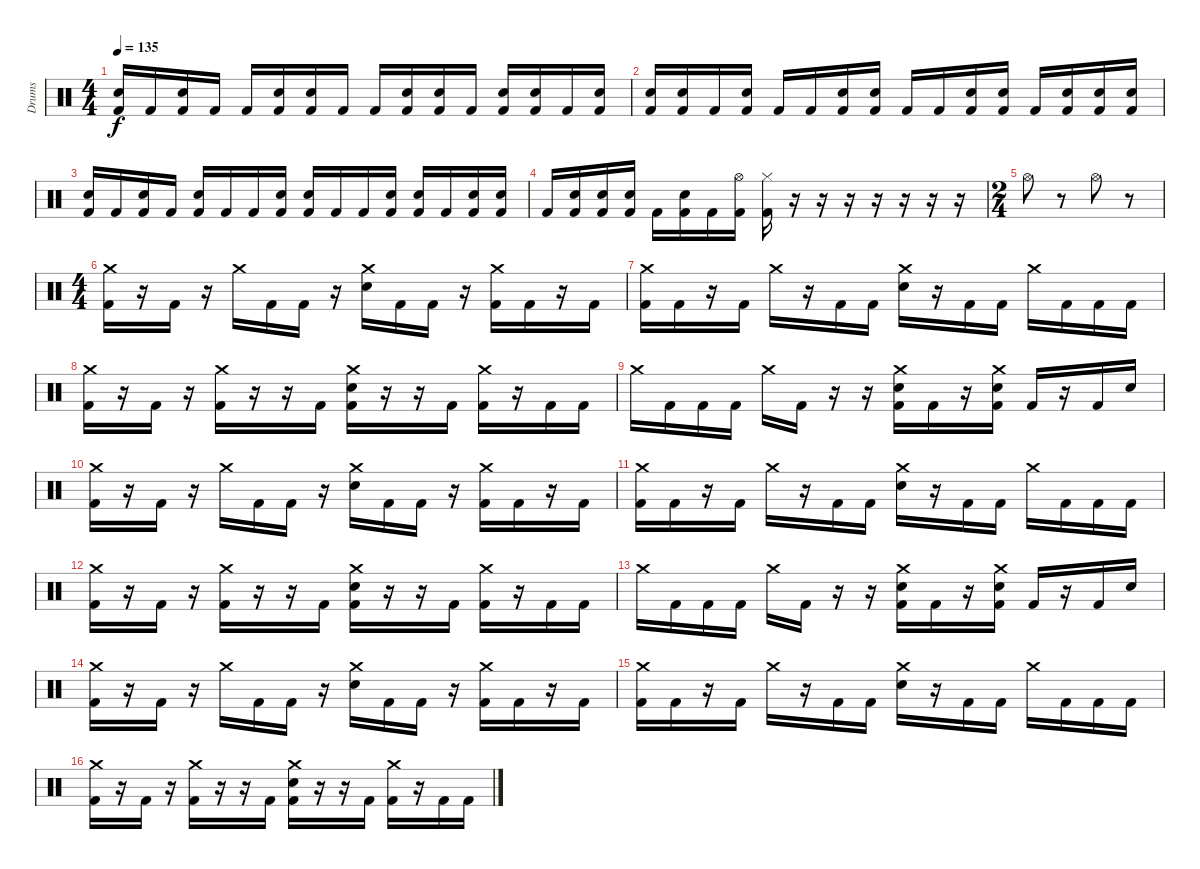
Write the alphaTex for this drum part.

\track ("Drums" "Drums") {instrument percussion}
\staff {score}
\articulation defaults
\ts (4 4)
\tempo 135
\clef neutral
\ks c
("Electric Snare (hit)" "Kick (hit) 2").16{dy f} "Kick (hit) 2".16 ("Electric Snare (hit)" "Kick (hit) 2").16 "Kick (hit) 2".16 "Kick (hit) 2".16 ("Electric Snare (hit)" "Kick (hit) 2").16 ("Electric Snare (hit)" "Kick (hit) 2").16 "Kick (hit) 2".16 "Kick (hit) 2".16 ("Electric Snare (hit)" "Kick (hit) 2").16 ("Electric Snare (hit)" "Kick (hit) 2").16 "Kick (hit) 2".16 ("Electric Snare (hit)" "Kick (hit) 2").16 ("Electric Snare (hit)" "Kick (hit) 2").16 "Kick (hit) 2".16 ("Electric Snare (hit)" "Kick (hit) 2").16 |
("Electric Snare (hit)" "Kick (hit) 2").16 ("Electric Snare (hit)" "Kick (hit) 2").16 "Kick (hit) 2".16 ("Electric Snare (hit)" "Kick (hit) 2").16 "Kick (hit) 2".16 "Kick (hit) 2".16 ("Electric Snare (hit)" "Kick (hit) 2").16 ("Electric Snare (hit)" "Kick (hit) 2").16 "Kick (hit) 2".16 "Kick (hit) 2".16 ("Electric Snare (hit)" "Kick (hit) 2").16 ("Electric Snare (hit)" "Kick (hit) 2").16 "Kick (hit) 2".16 ("Electric Snare (hit)" "Kick (hit) 2").16 ("Electric Snare (hit)" "Kick (hit) 2").16 ("Electric Snare (hit)" "Kick (hit) 2").16 |
("Electric Snare (hit)" "Kick (hit) 2").16 "Kick (hit) 2".16 ("Electric Snare (hit)" "Kick (hit) 2").16 "Kick (hit) 2".16 ("Electric Snare (hit)" "Kick (hit) 2").16 "Kick (hit) 2".16 "Kick (hit) 2".16 ("Electric Snare (hit)" "Kick (hit) 2").16 ("Electric Snare (hit)" "Kick (hit) 2").16 "Kick (hit) 2".16 "Kick (hit) 2".16 ("Electric Snare (hit)" "Kick (hit) 2").16 ("Electric Snare (hit)" "Kick (hit) 2").16 "Kick (hit) 2".16 ("Electric Snare (hit)" "Kick (hit) 2").16 ("Electric Snare (hit)" "Kick (hit) 2").16 |
"Kick (hit) 2".16 ("Electric Snare (hit)" "Kick (hit) 2").16 ("Electric Snare (hit)" "Kick (hit) 2").16 ("Electric Snare (hit)" "Kick (hit) 2").16 "Kick (hit) 2".16 ("Electric Snare (hit)" "Kick (hit) 2").16 "Kick (hit) 2".16 ("Hi-Hat (open)" "Kick (hit) 2").16 ("Hi-Hat (closed)" "Kick (hit) 2").16 r.16 r.16 r.16 r.16 r.16 r.16 r.16 |
\ts (2 4)
"Hi-Hat (open)".8 r.8 "Hi-Hat (open)".8 r.8 |
\ts (4 4)
("Crash medium (hit)" "Kick (hit) 2").16 r.16 "Kick (hit) 2".16 r.16 "Crash medium (hit)".16 "Kick (hit) 2".16 "Kick (hit) 2".16 r.16 ("Crash medium (hit)" "Electric Snare (hit)").16 "Kick (hit) 2".16 "Kick (hit) 2".16 r.16 ("Crash medium (hit)" "Kick (hit) 2").16 "Kick (hit) 2".16 r.16 "Kick (hit) 2".16 |
("Crash medium (hit)" "Kick (hit) 2").16 "Kick (hit) 2".16 r.16 "Kick (hit) 2".16 "Crash medium (hit)".16 r.16 "Kick (hit) 2".16 "Kick (hit) 2".16 ("Crash medium (hit)" "Electric Snare (hit)").16 r.16 "Kick (hit) 2".16 "Kick (hit) 2".16 "Crash medium (hit)".16 "Kick (hit) 2".16 "Kick (hit) 2".16 "Kick (hit) 2".16 |
("Crash medium (hit)" "Kick (hit) 2").16 r.16 "Kick (hit) 2".16 r.16 ("Crash medium (hit)" "Kick (hit) 2").16 r.16 r.16 "Kick (hit) 2".16 ("Crash medium (hit)" "Electric Snare (hit)" "Kick (hit) 2").16 r.16 r.16 "Kick (hit) 2".16 ("Crash medium (hit)" "Kick (hit) 2").16 r.16 "Kick (hit) 2".16 "Kick (hit) 2".16 |
"Crash medium (hit)".16 "Kick (hit) 2".16 "Kick (hit) 2".16 "Kick (hit) 2".16 "Crash medium (hit)".16 "Kick (hit) 2".16 r.16 r.16 ("Crash medium (hit)" "Electric Snare (hit)" "Kick (hit) 2").16 "Kick (hit) 2".16 r.16 ("Crash medium (hit)" "Electric Snare (hit)" "Kick (hit) 2").16 "Kick (hit) 2".16 r.16 "Kick (hit) 2".16 "Electric Snare (hit)".16 |
("Crash medium (hit)" "Kick (hit) 2").16 r.16 "Kick (hit) 2".16 r.16 "Crash medium (hit)".16 "Kick (hit) 2".16 "Kick (hit) 2".16 r.16 ("Crash medium (hit)" "Electric Snare (hit)").16 "Kick (hit) 2".16 "Kick (hit) 2".16 r.16 ("Crash medium (hit)" "Kick (hit) 2").16 "Kick (hit) 2".16 r.16 "Kick (hit) 2".16 |
("Crash medium (hit)" "Kick (hit) 2").16 "Kick (hit) 2".16 r.16 "Kick (hit) 2".16 "Crash medium (hit)".16 r.16 "Kick (hit) 2".16 "Kick (hit) 2".16 ("Crash medium (hit)" "Electric Snare (hit)").16 r.16 "Kick (hit) 2".16 "Kick (hit) 2".16 "Crash medium (hit)".16 "Kick (hit) 2".16 "Kick (hit) 2".16 "Kick (hit) 2".16 |
("Crash medium (hit)" "Kick (hit) 2").16 r.16 "Kick (hit) 2".16 r.16 ("Crash medium (hit)" "Kick (hit) 2").16 r.16 r.16 "Kick (hit) 2".16 ("Crash medium (hit)" "Electric Snare (hit)" "Kick (hit) 2").16 r.16 r.16 "Kick (hit) 2".16 ("Crash medium (hit)" "Kick (hit) 2").16 r.16 "Kick (hit) 2".16 "Kick (hit) 2".16 |
"Crash medium (hit)".16 "Kick (hit) 2".16 "Kick (hit) 2".16 "Kick (hit) 2".16 "Crash medium (hit)".16 "Kick (hit) 2".16 r.16 r.16 ("Crash medium (hit)" "Electric Snare (hit)" "Kick (hit) 2").16 "Kick (hit) 2".16 r.16 ("Crash medium (hit)" "Electric Snare (hit)" "Kick (hit) 2").16 "Kick (hit) 2".16 r.16 "Kick (hit) 2".16 "Electric Snare (hit)".16 |
("Crash medium (hit)" "Kick (hit) 2").16 r.16 "Kick (hit) 2".16 r.16 "Crash medium (hit)".16 "Kick (hit) 2".16 "Kick (hit) 2".16 r.16 ("Crash medium (hit)" "Electric Snare (hit)").16 "Kick (hit) 2".16 "Kick (hit) 2".16 r.16 ("Crash medium (hit)" "Kick (hit) 2").16 "Kick (hit) 2".16 r.16 "Kick (hit) 2".16 |
("Crash medium (hit)" "Kick (hit) 2").16 "Kick (hit) 2".16 r.16 "Kick (hit) 2".16 "Crash medium (hit)".16 r.16 "Kick (hit) 2".16 "Kick (hit) 2".16 ("Crash medium (hit)" "Electric Snare (hit)").16 r.16 "Kick (hit) 2".16 "Kick (hit) 2".16 "Crash medium (hit)".16 "Kick (hit) 2".16 "Kick (hit) 2".16 "Kick (hit) 2".16 |
("Crash medium (hit)" "Kick (hit) 2").16 r.16 "Kick (hit) 2".16 r.16 ("Crash medium (hit)" "Kick (hit) 2").16 r.16 r.16 "Kick (hit) 2".16 ("Crash medium (hit)" "Electric Snare (hit)" "Kick (hit) 2").16 r.16 r.16 "Kick (hit) 2".16 ("Crash medium (hit)" "Kick (hit) 2").16 r.16 "Kick (hit) 2".16 "Kick (hit) 2".16
